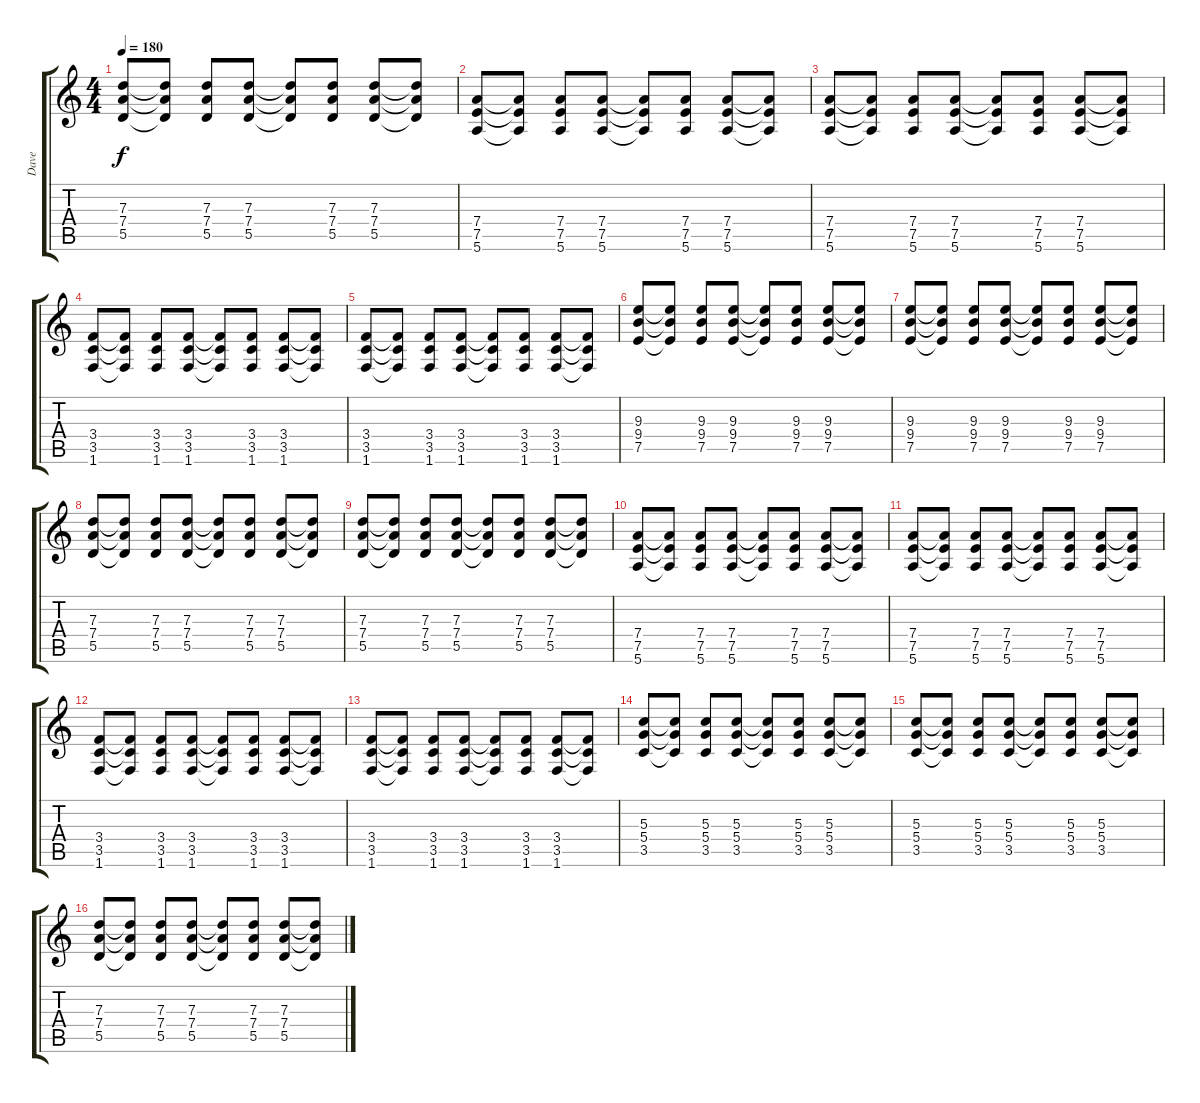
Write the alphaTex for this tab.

\track ("Dave" "Dave") {instrument overdrivenguitar}
\staff {score tabs}
\tuning (E4 B3 G3 D3 A2 E2) {hide}
\ts (4 4)
\tempo 180
\clef g2
\ks c
(7.3 7.4 5.5).8{dy f} (7.3{t} 7.4{t} 5.5{t}).8 (7.3 7.4 5.5).8 (7.3 7.4 5.5).8 (7.3{t} 7.4{t} 5.5{t}).8 (7.3 7.4 5.5).8 (7.3 7.4 5.5).8 (7.3{t} 7.4{t} 5.5{t}).8 |
(7.4 7.5 5.6).8 (7.4{t} 7.5{t} 5.6{t}).8 (7.4 7.5 5.6).8 (7.4 7.5 5.6).8 (7.4{t} 7.5{t} 5.6{t}).8 (7.4 7.5 5.6).8 (7.4 7.5 5.6).8 (7.4{t} 7.5{t} 5.6{t}).8 |
(7.4 7.5 5.6).8 (7.4{t} 7.5{t} 5.6{t}).8 (7.4 7.5 5.6).8 (7.4 7.5 5.6).8 (7.4{t} 7.5{t} 5.6{t}).8 (7.4 7.5 5.6).8 (7.4 7.5 5.6).8 (7.4{t} 7.5{t} 5.6{t}).8 |
(3.4 3.5 1.6).8 (3.4{t} 3.5{t} 1.6{t}).8 (3.4 3.5 1.6).8 (3.4 3.5 1.6).8 (3.4{t} 3.5{t} 1.6{t}).8 (3.4 3.5 1.6).8 (3.4 3.5 1.6).8 (3.4{t} 3.5{t} 1.6{t}).8 |
(3.4 3.5 1.6).8 (3.4{t} 3.5{t} 1.6{t}).8 (3.4 3.5 1.6).8 (3.4 3.5 1.6).8 (3.4{t} 3.5{t} 1.6{t}).8 (3.4 3.5 1.6).8 (3.4 3.5 1.6).8 (3.4{t} 3.5{t} 1.6{t}).8 |
(9.3 9.4 7.5).8 (9.3{t} 9.4{t} 7.5{t}).8 (9.3 9.4 7.5).8 (9.3 9.4 7.5).8 (9.3{t} 9.4{t} 7.5{t}).8 (9.3 9.4 7.5).8 (9.3 9.4 7.5).8 (9.3{t} 9.4{t} 7.5{t}).8 |
(9.3 9.4 7.5).8 (9.3{t} 9.4{t} 7.5{t}).8 (9.3 9.4 7.5).8 (9.3 9.4 7.5).8 (9.3{t} 9.4{t} 7.5{t}).8 (9.3 9.4 7.5).8 (9.3 9.4 7.5).8 (9.3{t} 9.4{t} 7.5{t}).8 |
(7.3 7.4 5.5).8 (7.3{t} 7.4{t} 5.5{t}).8 (7.3 7.4 5.5).8 (7.3 7.4 5.5).8 (7.3{t} 7.4{t} 5.5{t}).8 (7.3 7.4 5.5).8 (7.3 7.4 5.5).8 (7.3{t} 7.4{t} 5.5{t}).8 |
(7.3 7.4 5.5).8 (7.3{t} 7.4{t} 5.5{t}).8 (7.3 7.4 5.5).8 (7.3 7.4 5.5).8 (7.3{t} 7.4{t} 5.5{t}).8 (7.3 7.4 5.5).8 (7.3 7.4 5.5).8 (7.3{t} 7.4{t} 5.5{t}).8 |
(7.4 7.5 5.6).8 (7.4{t} 7.5{t} 5.6{t}).8 (7.4 7.5 5.6).8 (7.4 7.5 5.6).8 (7.4{t} 7.5{t} 5.6{t}).8 (7.4 7.5 5.6).8 (7.4 7.5 5.6).8 (7.4{t} 7.5{t} 5.6{t}).8 |
(7.4 7.5 5.6).8 (7.4{t} 7.5{t} 5.6{t}).8 (7.4 7.5 5.6).8 (7.4 7.5 5.6).8 (7.4{t} 7.5{t} 5.6{t}).8 (7.4 7.5 5.6).8 (7.4 7.5 5.6).8 (7.4{t} 7.5{t} 5.6{t}).8 |
(3.4 3.5 1.6).8 (3.4{t} 3.5{t} 1.6{t}).8 (3.4 3.5 1.6).8 (3.4 3.5 1.6).8 (3.4{t} 3.5{t} 1.6{t}).8 (3.4 3.5 1.6).8 (3.4 3.5 1.6).8 (3.4{t} 3.5{t} 1.6{t}).8 |
(3.4 3.5 1.6).8 (3.4{t} 3.5{t} 1.6{t}).8 (3.4 3.5 1.6).8 (3.4 3.5 1.6).8 (3.4{t} 3.5{t} 1.6{t}).8 (3.4 3.5 1.6).8 (3.4 3.5 1.6).8 (3.4{t} 3.5{t} 1.6{t}).8 |
(5.3 5.4 3.5).8 (5.3{t} 5.4{t} 3.5{t}).8 (5.3 5.4 3.5).8 (5.3 5.4 3.5).8 (5.3{t} 5.4{t} 3.5{t}).8 (5.3 5.4 3.5).8 (5.3 5.4 3.5).8 (5.3{t} 5.4{t} 3.5{t}).8 |
(5.3 5.4 3.5).8 (5.3{t} 5.4{t} 3.5{t}).8 (5.3 5.4 3.5).8 (5.3 5.4 3.5).8 (5.3{t} 5.4{t} 3.5{t}).8 (5.3 5.4 3.5).8 (5.3 5.4 3.5).8 (5.3{t} 5.4{t} 3.5{t}).8 |
(7.3 7.4 5.5).8 (7.3{t} 7.4{t} 5.5{t}).8 (7.3 7.4 5.5).8 (7.3 7.4 5.5).8 (7.3{t} 7.4{t} 5.5{t}).8 (7.3 7.4 5.5).8 (7.3 7.4 5.5).8 (7.3{t} 7.4{t} 5.5{t}).8
